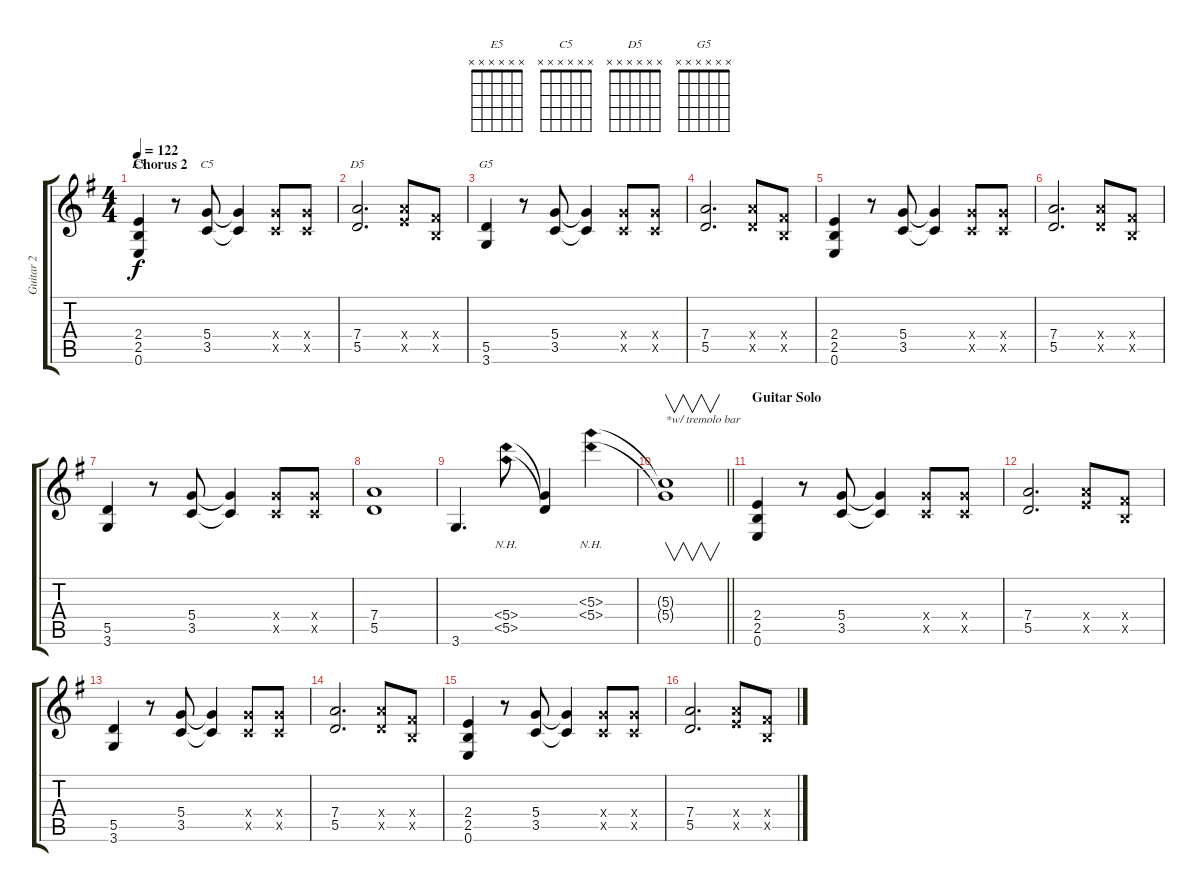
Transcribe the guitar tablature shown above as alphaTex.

\track ("Guitar 2" "Guitar 2") {instrument overdrivenguitar}
\staff {score tabs}
\tuning (E4 B3 G3 D3 A2 E2) {hide}
\chord ("E5" x x x x x x)
\chord ("C5" x x x x x x)
\chord ("D5" x x x x x x)
\chord ("G5" x x x x x x)
\ts (4 4)
\section ("" "Chorus 2")
\tempo 122
\clef g2
\ks eminor
(2.4 2.5 0.6).4{ch "E5" dy f} r.8 (5.4 3.5).8{ch "C5"} (5.4{t} 3.5{t}).4 (5.4{x} 3.5{x}).8 (5.4{x} 3.5{x}).8 |
(7.4 5.5).2{d ch "D5"} (7.4{x} 7.5{x}).8 (4.4{x} 2.5{x}).8 |
(5.5 3.6).4{ch "G5"} r.8 (5.4 3.5).8 (5.4{t} 3.5{t}).4 (5.4{x} 3.5{x}).8 (5.4{x} 3.5{x}).8 |
(7.4 5.5).2{d} (7.4{x} 5.5{x}).8 (4.4{x} 2.5{x}).8 |
(2.4 2.5 0.6).4 r.8 (5.4 3.5).8 (5.4{t} 3.5{t}).4 (5.4{x} 3.5{x}).8 (5.4{x} 3.5{x}).8 |
(7.4 5.5).2{d} (7.4{x} 5.5{x}).8 (4.4{x} 2.5{x}).8 |
(5.5 3.6).4 r.8 (5.4 3.5).8 (5.4{t} 3.5{t}).4 (5.4{x} 3.5{x}).8 (5.4{x} 3.5{x}).8 |
(7.4 5.5).1 |
3.6.4{d} (5.4{nh} 5.5{nh}).8 (5.4{t} 5.5{t}).4 (5.3{nh} 5.4{nh}).4 |
\barLineRight lightlight
(5.3{t} 5.4{t}).1{v txt "*w/ tremolo bar"} |
\section ("" "Guitar Solo")
(2.4 2.5 0.6).4 r.8 (5.4 3.5).8 (5.4{t} 3.5{t}).4 (5.4{x} 3.5{x}).8 (5.4{x} 3.5{x}).8 |
(7.4 5.5).2{d} (7.4{x} 7.5{x}).8 (4.4{x} 2.5{x}).8 |
(5.5 3.6).4 r.8 (5.4 3.5).8 (5.4{t} 3.5{t}).4 (5.4{x} 3.5{x}).8 (5.4{x} 3.5{x}).8 |
(7.4 5.5).2{d} (7.4{x} 5.5{x}).8 (4.4{x} 2.5{x}).8 |
(2.4 2.5 0.6).4 r.8 (5.4 3.5).8 (5.4{t} 3.5{t}).4 (5.4{x} 3.5{x}).8 (5.4{x} 3.5{x}).8 |
(7.4 5.5).2{d} (7.4{x} 7.5{x}).8 (4.4{x} 2.5{x}).8
